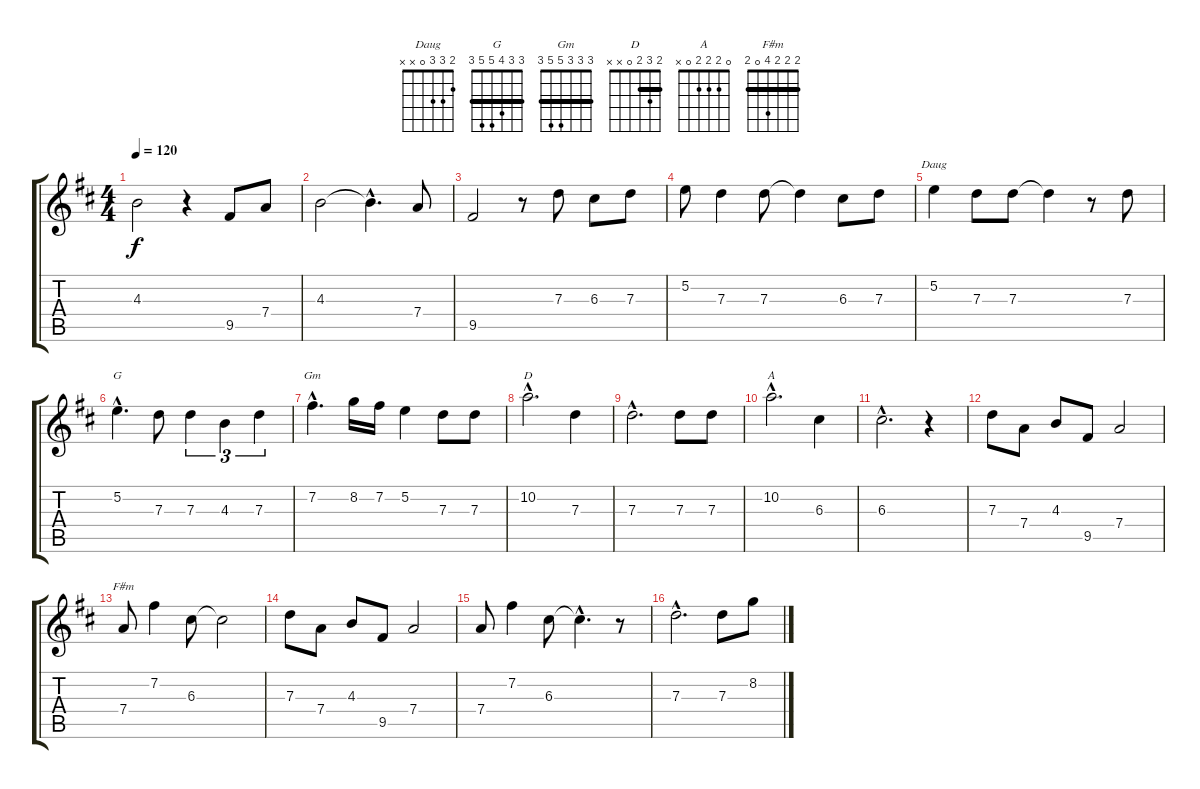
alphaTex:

\track "" {instrument electricguitarjazz}
\staff {score tabs}
\tuning (E4 B3 G3 D3 A2 E2) {hide}
\chord ("Daug" 2 3 3 0 x x)
\chord ("G" 3 3 4 5 5 3) {barre 3}
\chord ("Gm" 3 3 3 5 5 3) {barre 3}
\chord ("D" 2 3 2 0 x x) {barre 2}
\chord ("A" 0 2 2 2 0 x)
\chord ("F#m" 2 2 2 4 0 2) {barre 2}
\ts (4 4)
\tempo 120
\clef g2
\ks d
4.3.2{dy f} r.4 9.5.8 7.4.8 |
4.3.2 4.3{hac t}.4{d} 7.4.8 |
9.5.2 r.8 7.3.8 6.3.8 7.3.8 |
5.2.8 7.3.4 7.3.8 7.3{t}.4 6.3.8 7.3.8 |
5.2.4{ch "Daug"} 7.3.8 7.3.8 7.3{t}.4 r.8 7.3.8 |
5.2{hac}.4{d ch "G"} 7.3.8 7.3.4{tu (3 2)} 4.3.4{tu (3 2)} 7.3.4{tu (3 2)} |
7.2{hac}.4{d ch "Gm"} 8.2.16 7.2.16 5.2.4 7.3.8 7.3.8 |
10.2{hac}.2{d ch "D"} 7.3.4 |
7.3{hac}.2{d} 7.3.8 7.3.8 |
10.2{hac}.2{d ch "A"} 6.3.4 |
6.3{hac}.2{d} r.4 |
7.3.8 7.4.8 4.3.8 9.5.8 7.4.2 |
7.4.8{ch "F#m"} 7.2.4 6.3.8 6.3{t}.2 |
7.3.8 7.4.8 4.3.8 9.5.8 7.4.2 |
7.4.8 7.2.4 6.3.8 6.3{hac t}.4{d} r.8 |
7.3{hac}.2{d} 7.3.8 8.2.8
